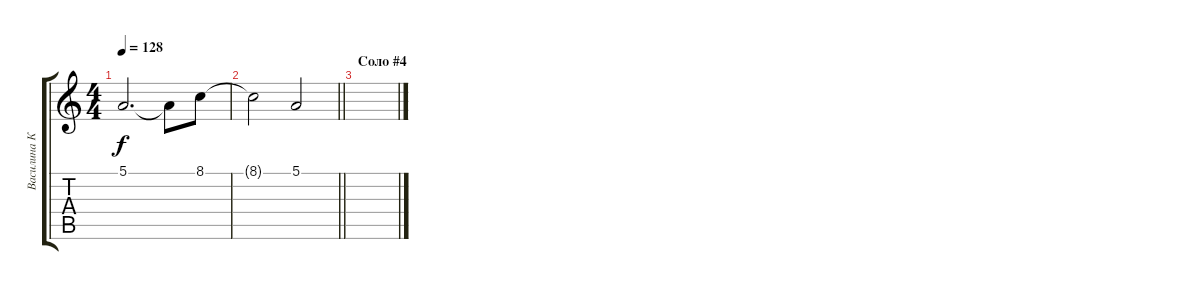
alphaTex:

\track ("Василина Кичигина" "Василина К") {instrument synthstrings1}
\staff {score tabs}
\tuning (E4 B3 G3 D3 A2 E2) {hide}
\ts (4 4)
\tempo 128
\clef g2
\ks c
5.1.2{d dy f} 5.1{t}.8 8.1.8 |
\barLineRight lightlight
8.1{t}.2 5.1.2 |
\section ("" "Соло #4")
